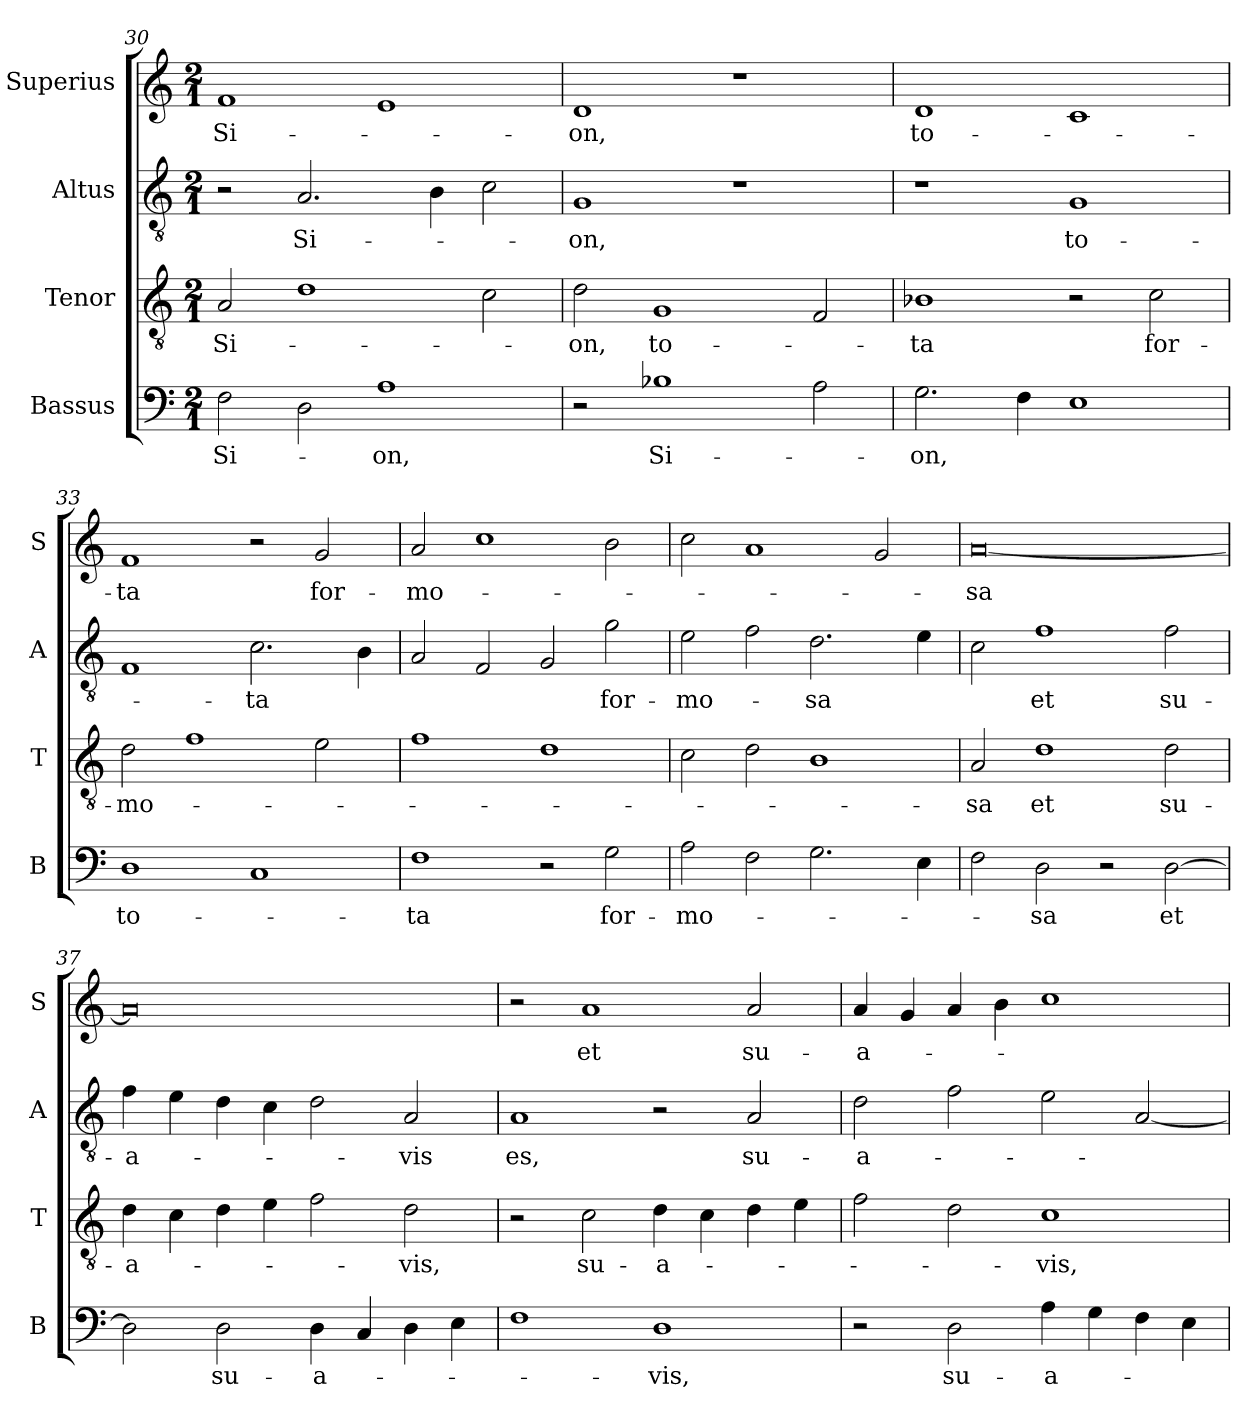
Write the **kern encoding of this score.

**kern	**text	**kern	**text	**kern	**text	**kern	**text
*part4	*part4	*part3	*part3	*part2	*part2	*part1	*part1
*staff4	*staff4	*staff3	*staff3	*staff2	*staff2	*staff1	*staff1
*I"Bassus	*	*I"Tenor	*	*I"Altus	*	*I"Superius	*
*I'B	*	*I'T	*	*I'A	*	*I'S	*
*clefF4	*	*clefGv2	*	*clefGv2	*	*clefG2	*
*k[]	*	*k[]	*	*k[]	*	*k[]	*
*M2/1	*	*M2/1	*	*M2/1	*	*M2/1	*
=30	=30	=30	=30	=30	=30	=30	=30
2F	Si-	2A	Si-	2r	.	1f	Si-
2D	.	1d	.	2.A	Si-	.	.
1A	-on,	.	.	.	.	1e	.
.	.	.	.	4B	.	.	.
.	.	2c	.	2c	.	.	.
=31	=31	=31	=31	=31	=31	=31	=31
2r	.	2d	-on,	1G	-on,	1d	-on,
1B-X	Si-	1G	to-	.	.	.	.
.	.	.	.	1r	.	1r	.
2A	.	2F	.	.	.	.	.
=32	=32	=32	=32	=32	=32	=32	=32
2.G	-on,	1B-X	-ta	1r	.	1d	to-
4F	.	.	.	.	.	.	.
1E	.	2r	.	1G	to-	1c	.
.	.	2c	for-	.	.	.	.
=33	=33	=33	=33	=33	=33	=33	=33
1D	to-	2d	-mo-	1F	.	1f	-ta
.	.	1f	.	.	.	.	.
1C	.	.	.	2.c	-ta	2r	.
.	.	2e	.	.	.	2g	for-
.	.	.	.	4B	.	.	.
=34	=34	=34	=34	=34	=34	=34	=34
1F	-ta	1f	.	2A	.	2a	-mo-
.	.	.	.	2F	.	1cc	.
2r	.	1d	.	2G	.	.	.
2G	for-	.	.	2g	for-	2b	.
=35	=35	=35	=35	=35	=35	=35	=35
2A	-mo-	2c	.	2e	-mo-	2cc	.
2F	.	2d	.	2f	.	1a	.
2.G	.	1B	.	2.d	-sa	.	.
.	.	.	.	.	.	2g	.
4E	.	.	.	4e	.	.	.
=36	=36	=36	=36	=36	=36	=36	=36
2F	.	2A	-sa	2c	.	[0a	-sa
2D	-sa	1d	et	1f	et	.	.
2r	.	.	.	.	.	.	.
[2D	et	2d	su-	2f	su-	.	.
=37	=37	=37	=37	=37	=37	=37	=37
2D]	.	4d	-a-	4f	-a-	0a]	.
.	.	4c	.	4e	.	.	.
2D	su-	4d	.	4d	.	.	.
.	.	4e	.	4c	.	.	.
4D	-a-	2f	.	2d	.	.	.
4C	.	.	.	.	.	.	.
4D	.	2d	-vis,	2A	-vis	.	.
4E	.	.	.	.	.	.	.
=38	=38	=38	=38	=38	=38	=38	=38
1F	.	2r	.	1A	es,	2r	.
.	.	2c	su-	.	.	1a	et
1D	-vis,	4d	-a-	2r	.	.	.
.	.	4c	.	.	.	.	.
.	.	4d	.	2A	su-	2a	su-
.	.	4e	.	.	.	.	.
=39	=39	=39	=39	=39	=39	=39	=39
2r	.	2f	.	2d	-a-	4a	-a-
.	.	.	.	.	.	4g	.
2D	su-	2d	.	2f	.	4a	.
.	.	.	.	.	.	4b	.
4A	-a-	1c	-vis,	2e	.	1cc	.
4G	.	.	.	.	.	.	.
4F	.	.	.	[2A	.	.	.
4E	.	.	.	.	.	.	.
=	=	=	=	=	=	=	=
*-	*-	*-	*-	*-	*-	*-	*-
